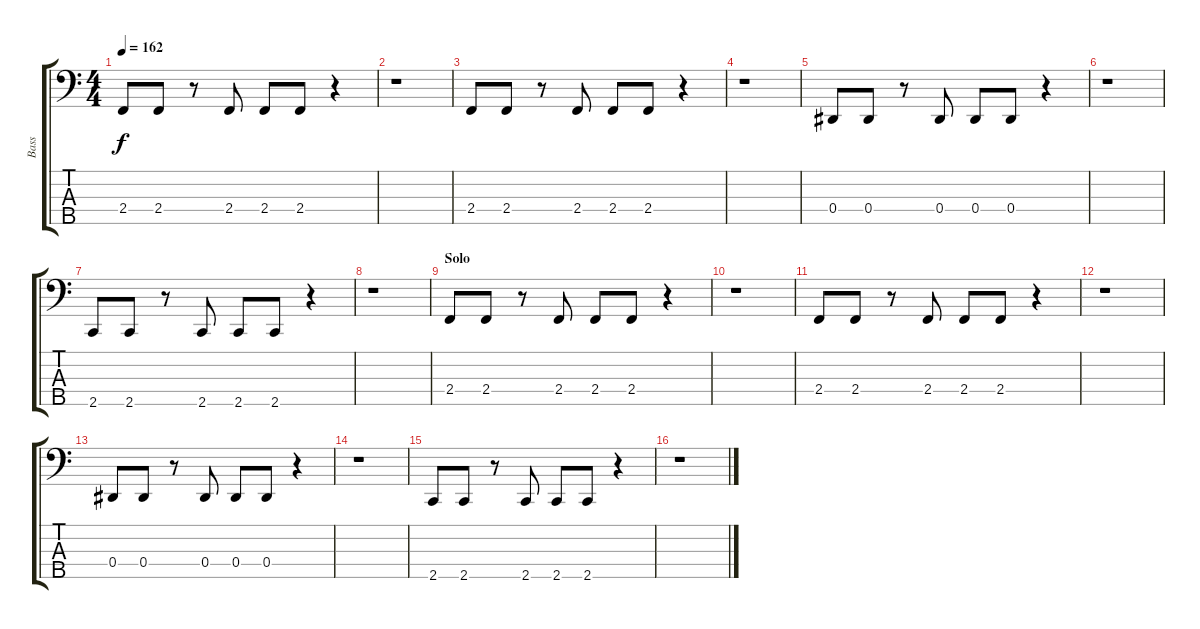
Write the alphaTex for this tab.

\track ("Bass" "Bass") {instrument electricbasspick}
\staff {score tabs}
\tuning (Gb2 Db2 Ab1 Eb1 Bb0) {hide}
\ts (4 4)
\tempo 162
\clef f4
\ks c
2.4.8{dy f} 2.4.8 r.8 2.4.8 2.4.8 2.4.8 r.4 |
r.1 |
2.4.8 2.4.8 r.8 2.4.8 2.4.8 2.4.8 r.4 |
r.1 |
0.4.8 0.4.8 r.8 0.4.8 0.4.8 0.4.8 r.4 |
r.1 |
2.5.8 2.5.8 r.8 2.5.8 2.5.8 2.5.8 r.4 |
r.1 |
\section ("" "Solo")
2.4.8 2.4.8 r.8 2.4.8 2.4.8 2.4.8 r.4 |
r.1 |
2.4.8 2.4.8 r.8 2.4.8 2.4.8 2.4.8 r.4 |
r.1 |
0.4.8 0.4.8 r.8 0.4.8 0.4.8 0.4.8 r.4 |
r.1 |
2.5.8 2.5.8 r.8 2.5.8 2.5.8 2.5.8 r.4 |
r.1
